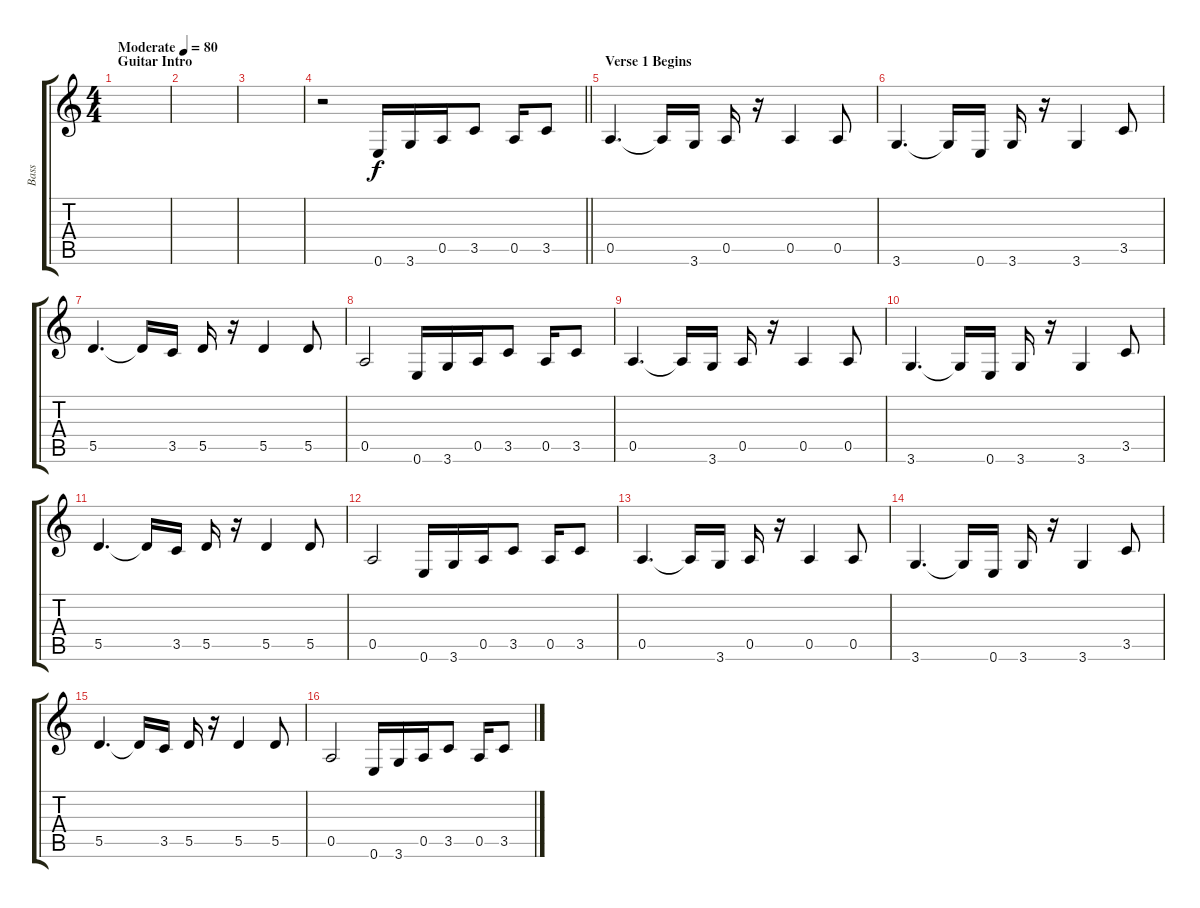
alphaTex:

\track ("Bass" "Bass") {instrument electricbassfinger}
\staff {score tabs}
\tuning (E4 B3 G3 D3 A2 E2) {hide}
\ts (4 4)
\section ("" "Guitar Intro")
\tempo (80 "Moderate")
\clef g2
\ks c
|
|
|
\barLineRight lightlight
r.2 0.6.16 3.6.16 0.5.16 3.5.8 0.5.16 3.5.8 |
\section ("" "Verse 1 Begins")
0.5.4{d} 0.5{t}.16 3.6.16 0.5.16 r.16 0.5.4 0.5.8 |
3.6.4{d} 3.6{t}.16 0.6.16 3.6.16 r.16 3.6.4 3.5.8 |
5.5.4{d} 5.5{t}.16 3.5.16 5.5.16 r.16 5.5.4 5.5.8 |
0.5.2 0.6.16 3.6.16 0.5.16 3.5.8 0.5.16 3.5.8 |
0.5.4{d} 0.5{t}.16 3.6.16 0.5.16 r.16 0.5.4 0.5.8 |
3.6.4{d} 3.6{t}.16 0.6.16 3.6.16 r.16 3.6.4 3.5.8 |
5.5.4{d} 5.5{t}.16 3.5.16 5.5.16 r.16 5.5.4 5.5.8 |
0.5.2 0.6.16 3.6.16 0.5.16 3.5.8 0.5.16 3.5.8 |
0.5.4{d} 0.5{t}.16 3.6.16 0.5.16 r.16 0.5.4 0.5.8 |
3.6.4{d} 3.6{t}.16 0.6.16 3.6.16 r.16 3.6.4 3.5.8 |
5.5.4{d} 5.5{t}.16 3.5.16 5.5.16 r.16 5.5.4 5.5.8 |
0.5.2 0.6.16 3.6.16 0.5.16 3.5.8 0.5.16 3.5.8
